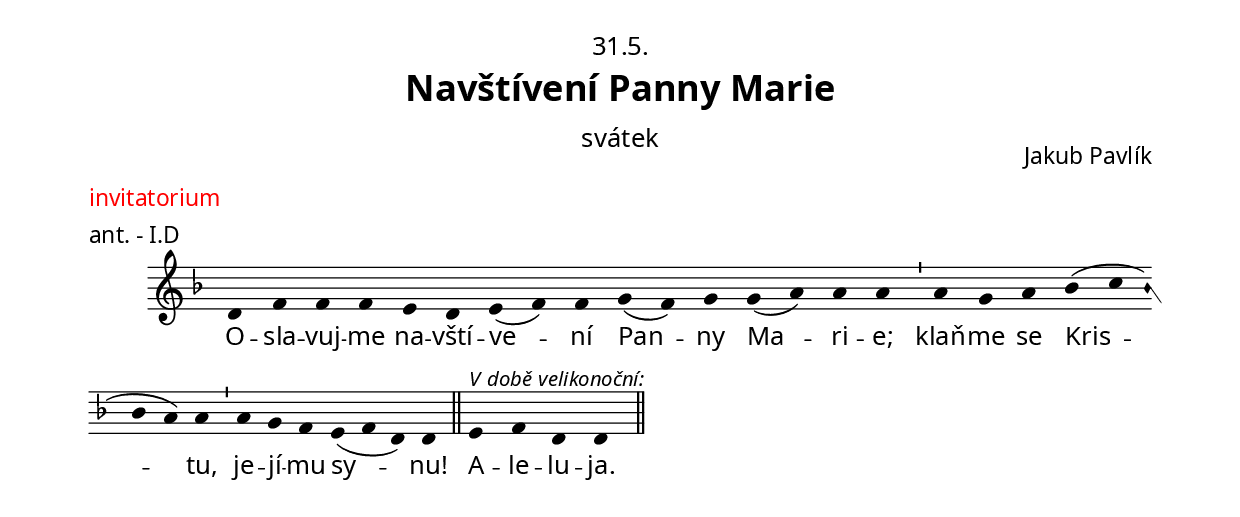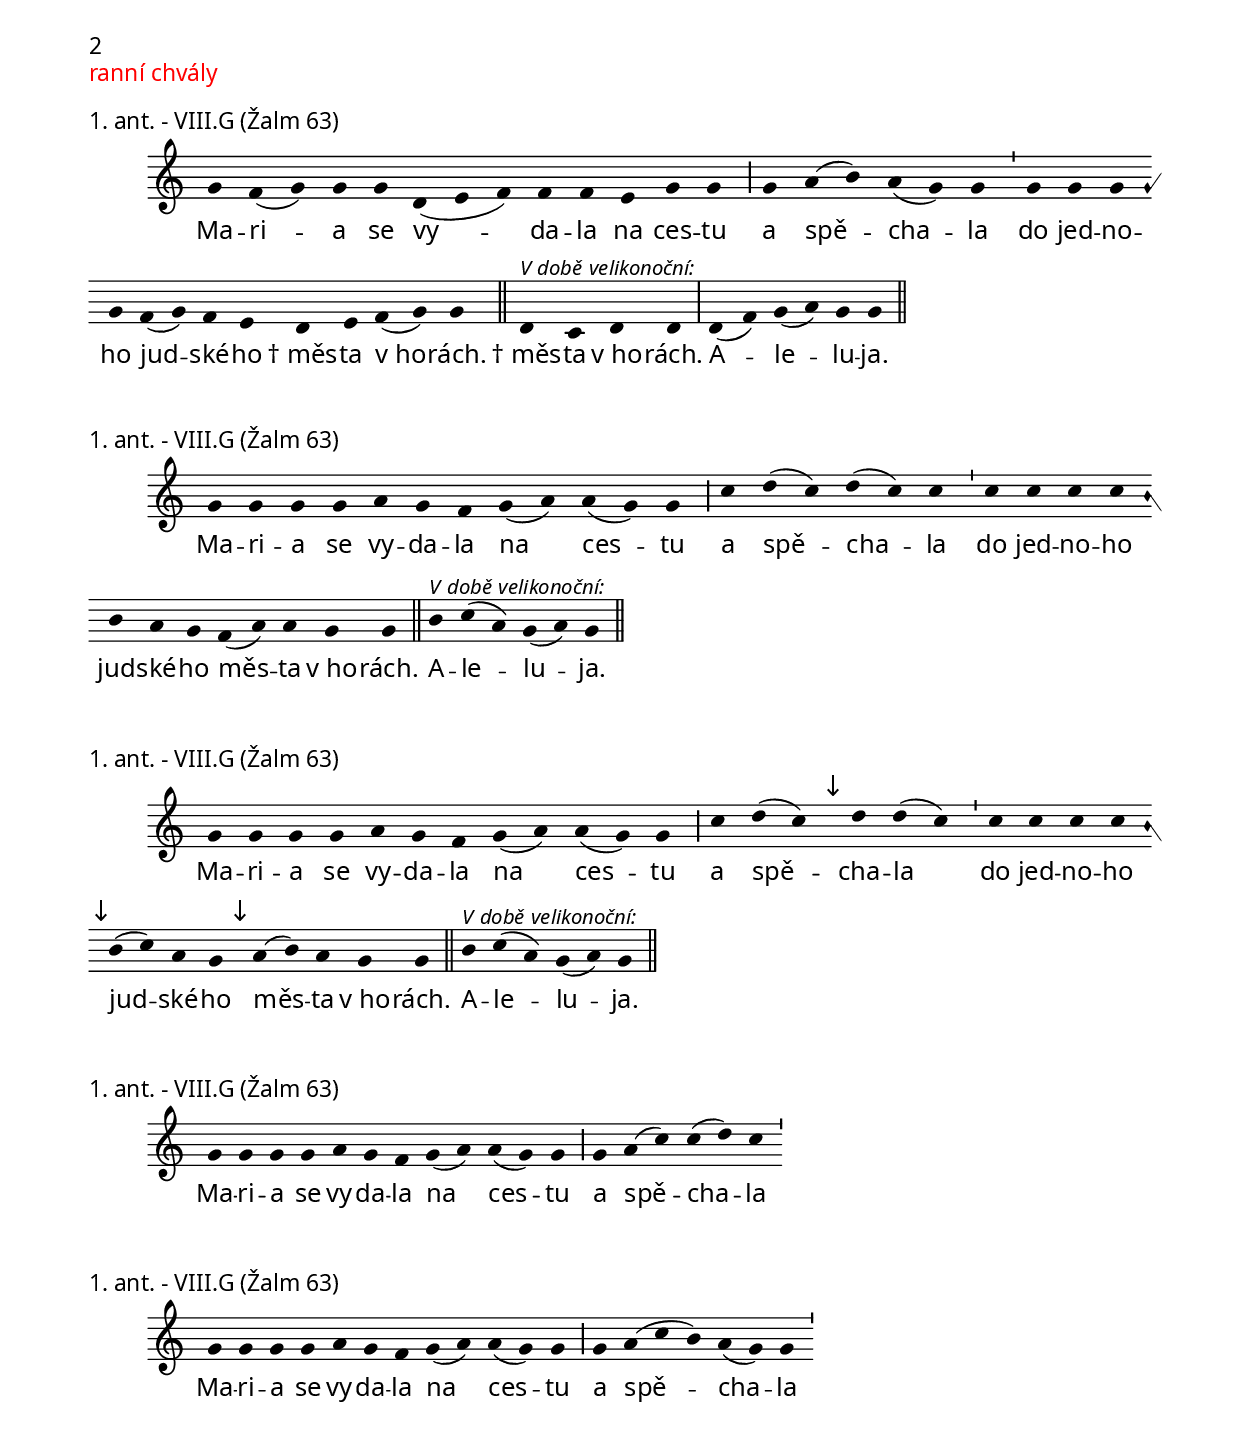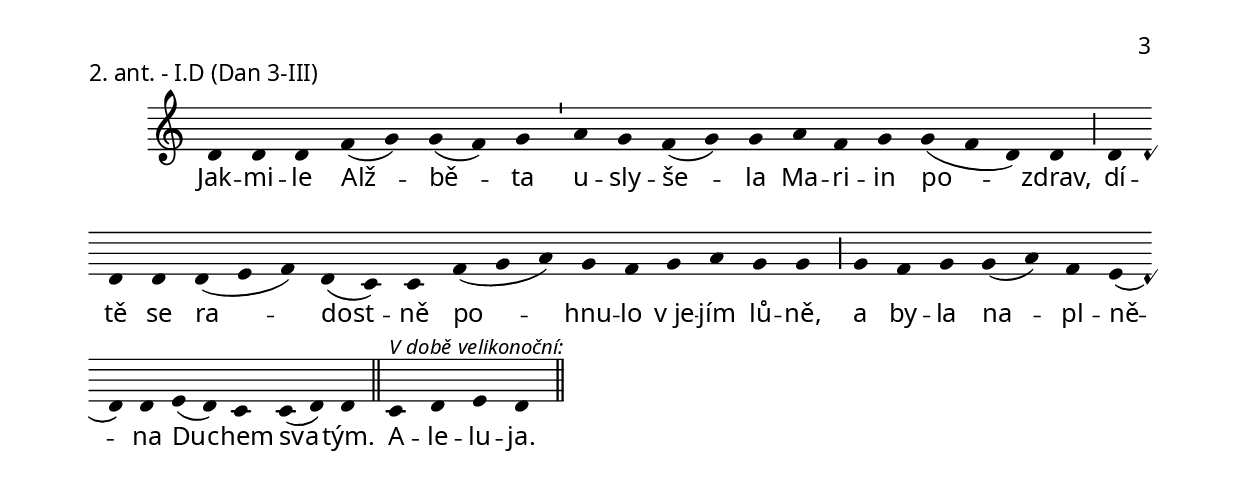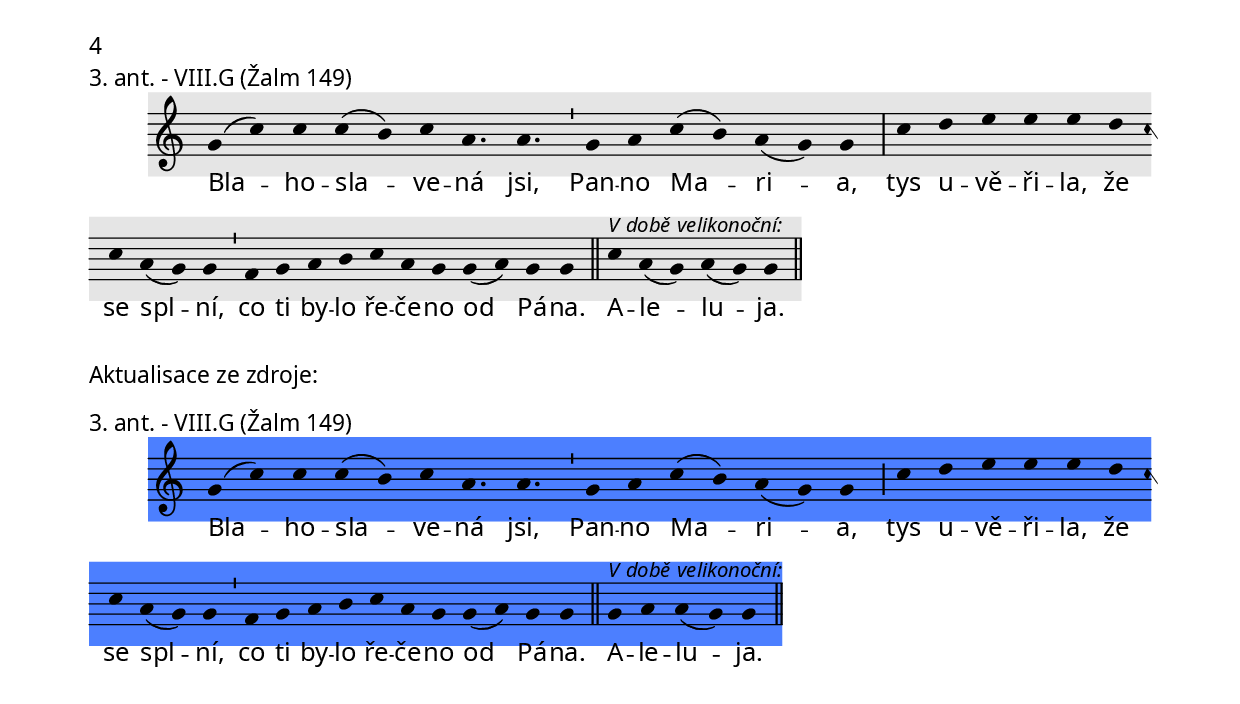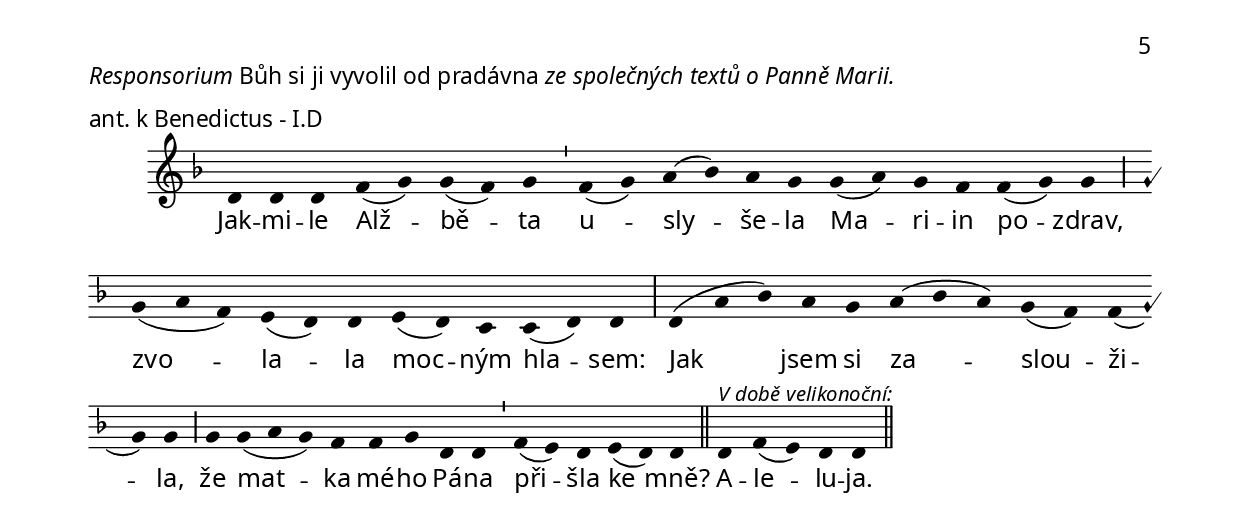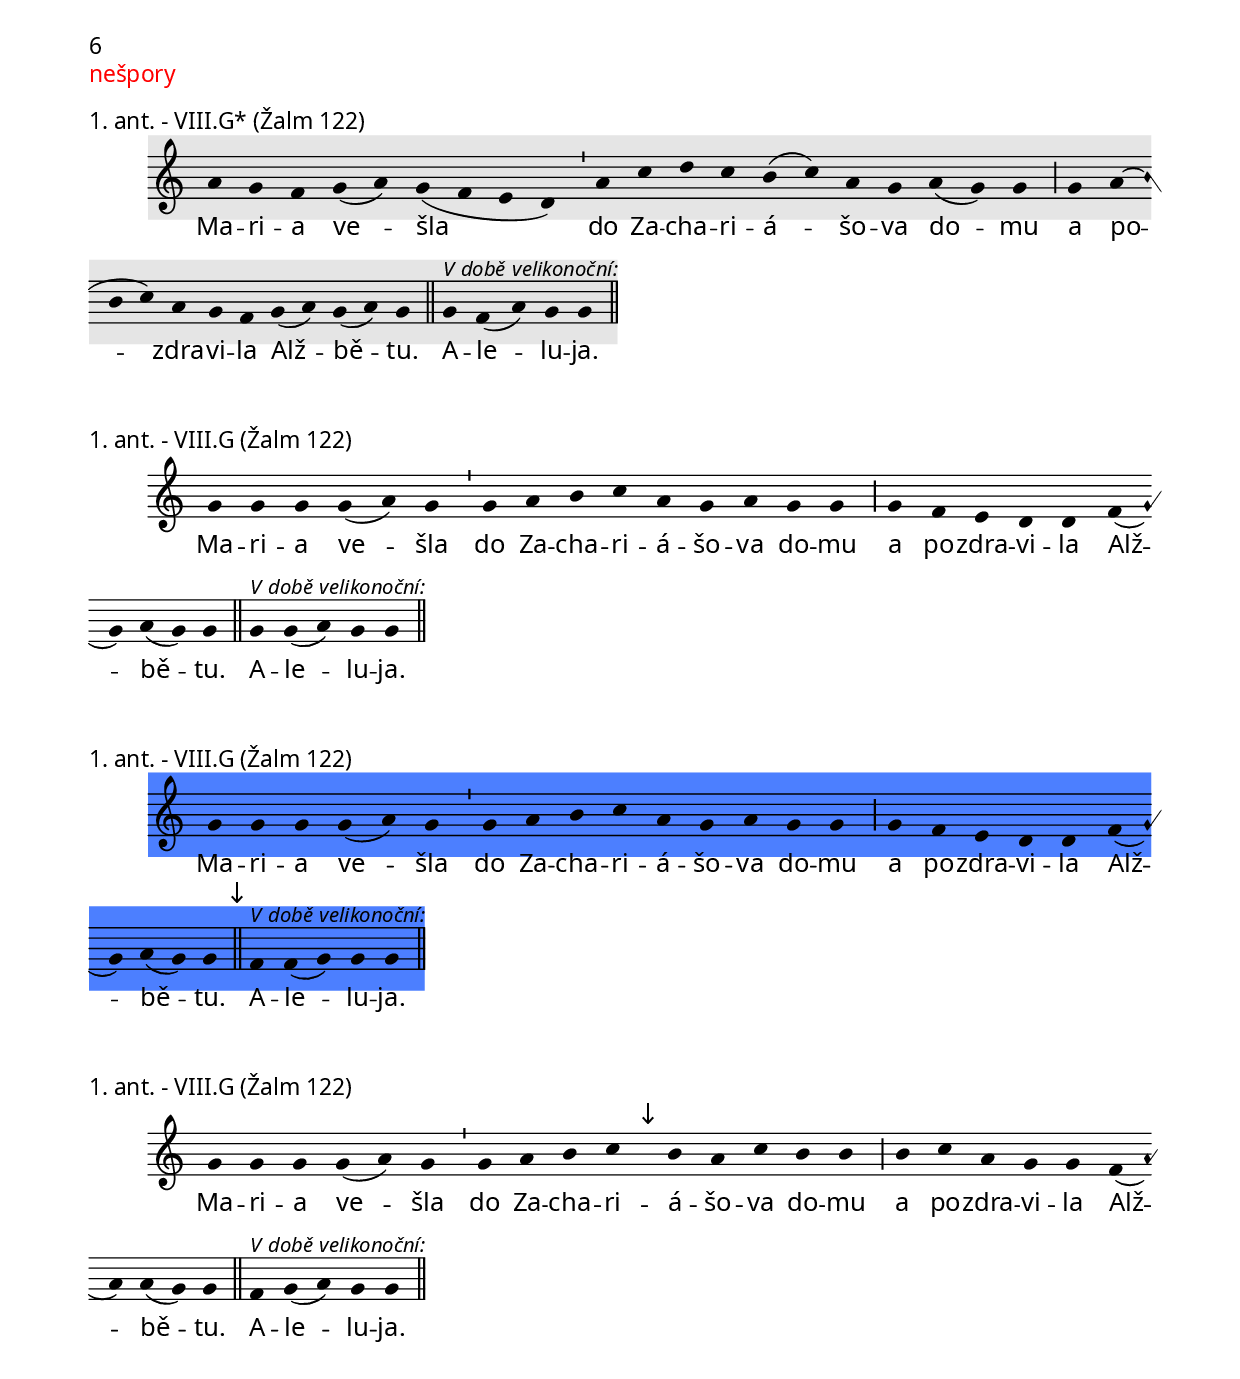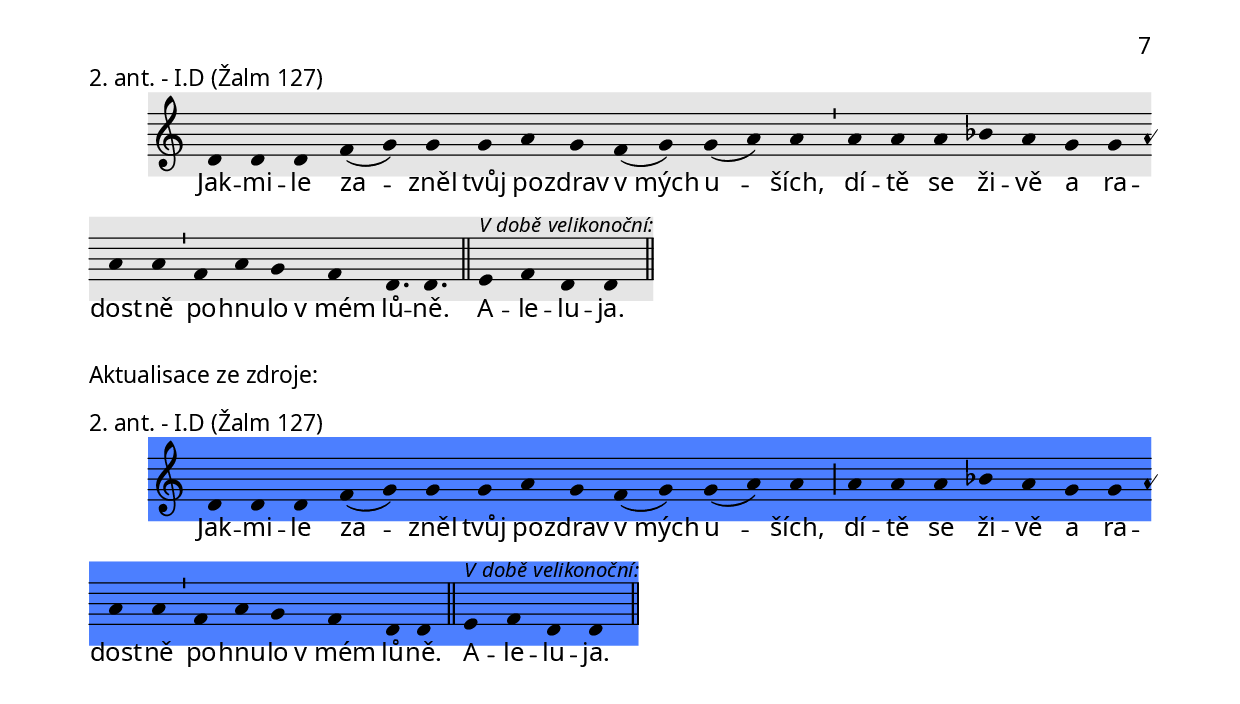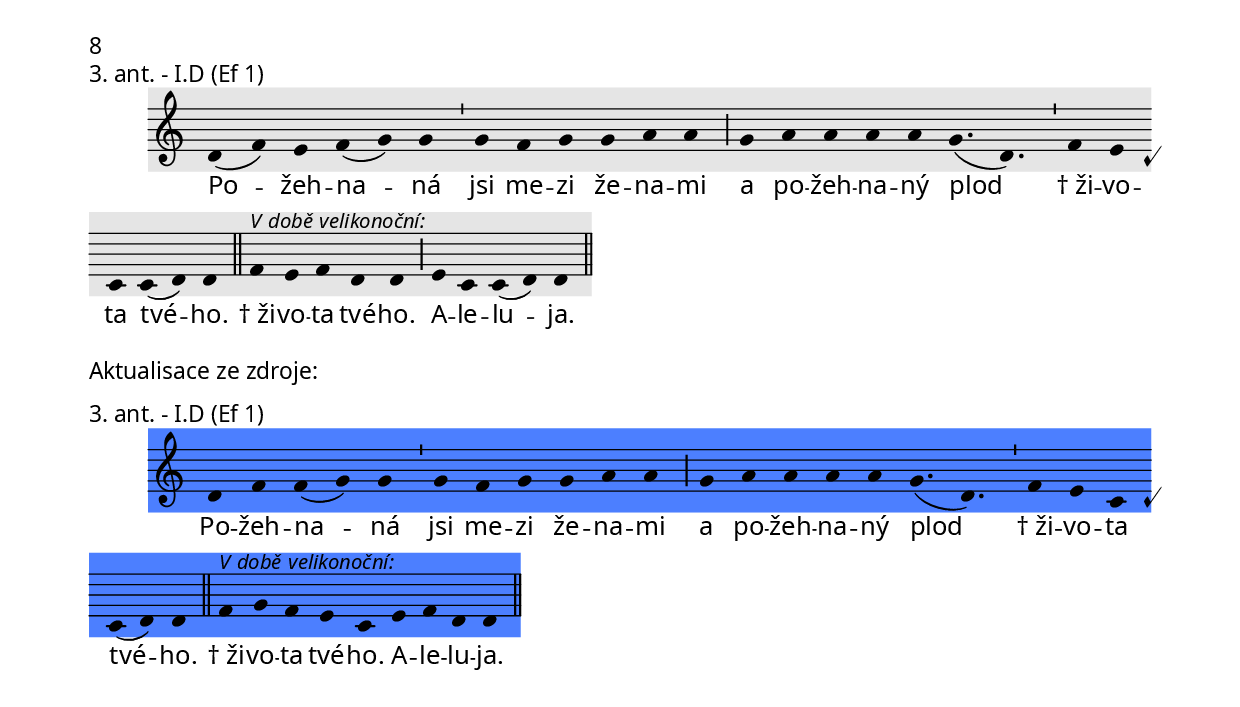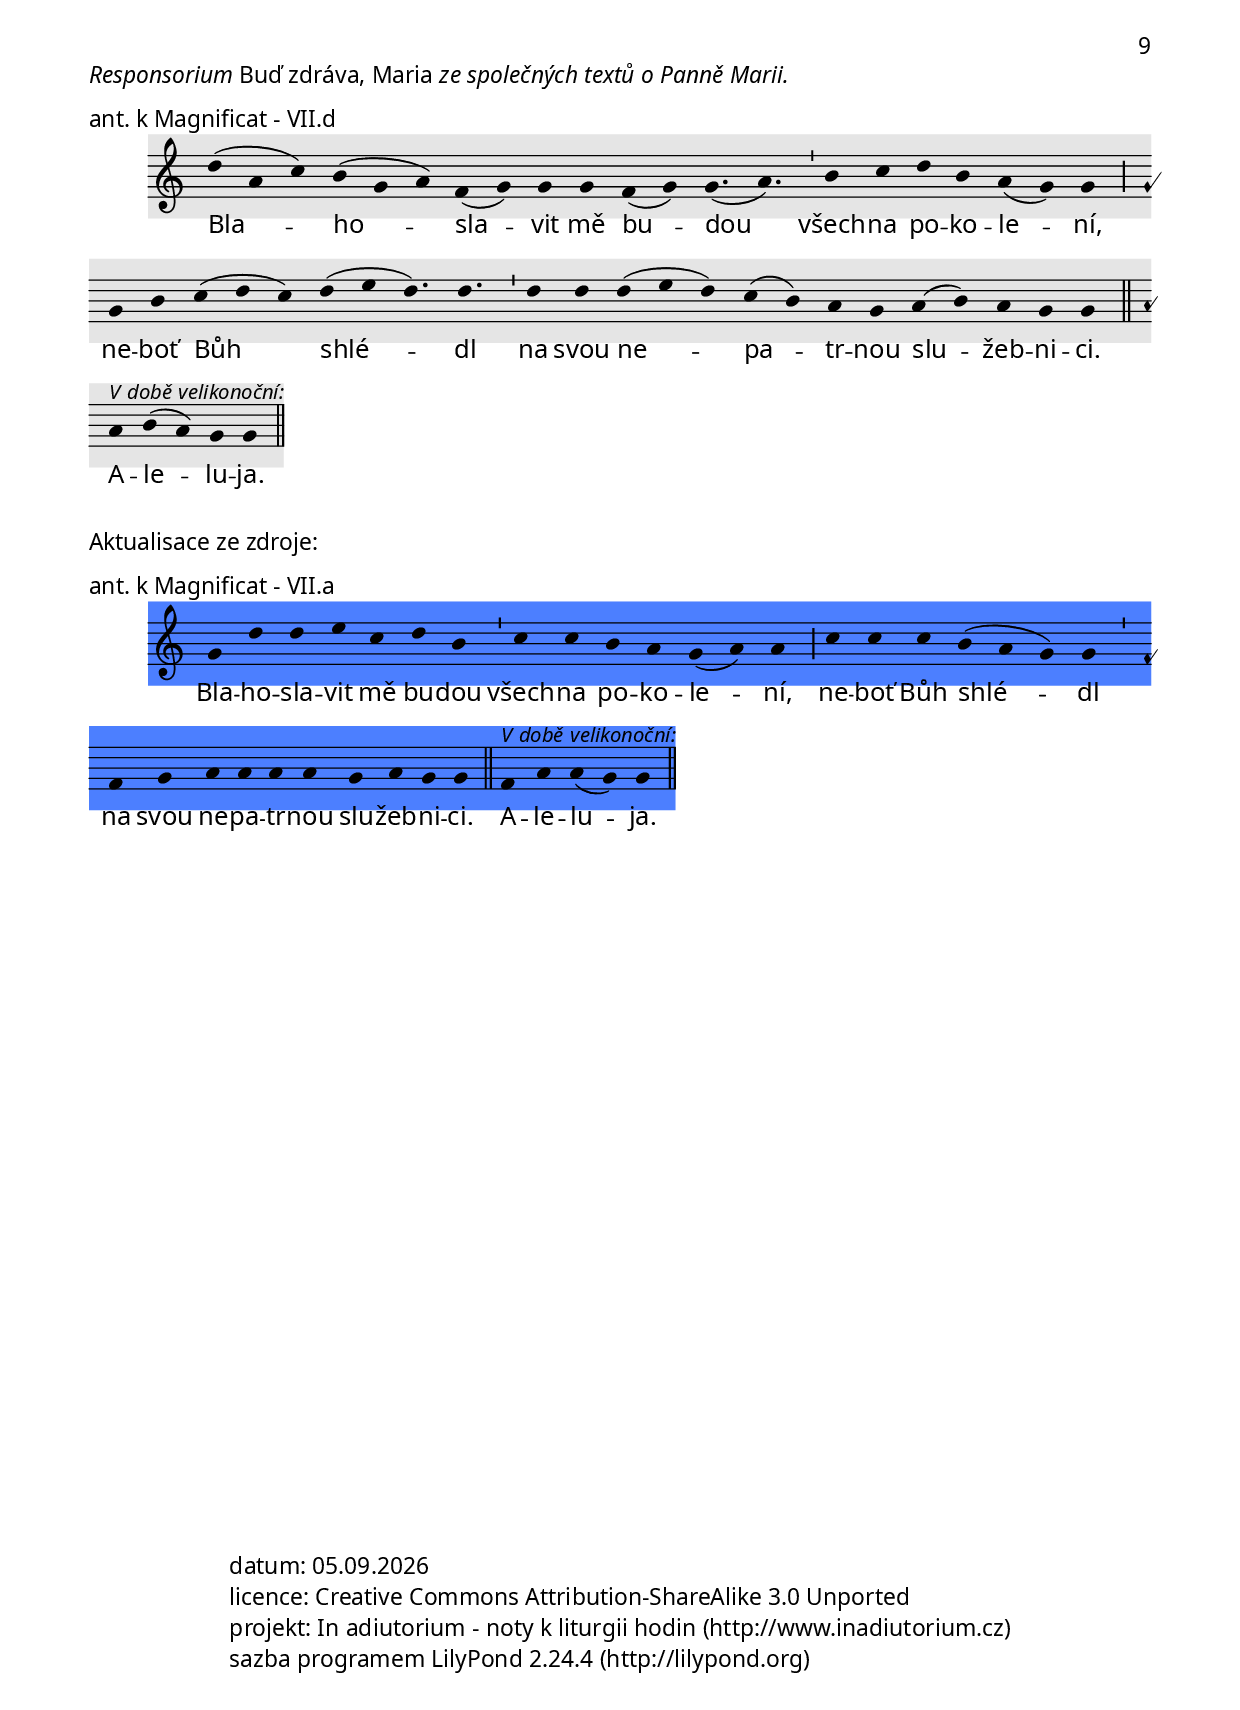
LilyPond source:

\version "2.15.37"

\include "../spolecne.ly"
\include "../dilyresponsorii.ly"

\header {
  title = \markup\titleSvatek
            "Navštívení Panny Marie"
            svátek
            31.5.
  composer = "Jakub Pavlík"
}

\markup {\nadpisHodinka {"invitatorium"}}

\score {
  \relative c' {
    \choralniRezim
    \key f \major
    d4 f f f e d e( f) f g( f) g g( a) a a \barMin
    a g a bes( c bes a) a \barMin
    a g f e( f d) d \barFinalis
    e^\markup\small\italic{V době velikonoční:} f d d \barFinalis
  }
  \addlyrics {
    O -- sla -- vuj -- me na -- vští -- ve -- ní Pan -- ny Ma -- ri -- e;
    klaň -- me se Kris -- tu, je -- jí -- mu sy -- nu!

    A -- le -- lu -- ja.
  }
  \header {
    quid = "ant."
    modus = "I"
    differentia = "D"
    psalmus = ""
    id = "invit"
    piece = \markup {\sestavTitulekBezZalmu}
  }
}

\pageBreak

\markup {\nadpisHodinka {"ranní chvály"}}

\score {
  \relative c'' {
    \choralniRezim
    g4 f( g) g g d( e f) f f e g g \barMaior
    g a( b) a( g) g \barMin g g g g f( g) f e

    d e f( g) g \barFinalis

    d^\markup\small\italic{V době velikonoční:} c d d \barMax
    d( f) g( a) g g \barFinalis
  }
  \addlyrics {
    Ma -- ri -- a se vy -- da -- la na ces -- tu
    a spě -- cha -- la do jed -- no -- ho jud -- ské -- ho

    \markup{\Dagger měs} -- ta v_ho -- rách.

    \markup{\Dagger měs} -- ta v_ho -- rách.
    A -- le -- lu -- ja.
  }
  \header {
    quid = "1. ant."
    modus = "VIII"
    differentia = "G"
    psalmus = "Žalm 63"
    placet = "R"
    id = "rch-a1"
    piece = \markup {\sestavTitulek}
  }
}

\score {
  \relative c'' {
    \choralniRezim
    g4 g g g a g f g( a) a( g) g \barMaior
    c d( c) d( c) c \barMin
    c c c c b a g f( a) a g g \barFinalis

    b^\markup\rubrVelikAleluja c( a) g( a) g \barFinalis
  }
  \addlyrics {
    Ma -- ri -- a se vy -- da -- la na ces -- tu
    a spě -- cha -- la
    do jed -- no -- ho jud -- ské -- ho
    měs -- ta v_ho -- rách.

    A -- le -- lu -- ja.
  }
  \header {
    quid = "1. ant."
    modus = "VIII"
    differentia = "G"
    psalmus = "Žalm 63"
    id = "rch-a1"
    piece = \markup {\sestavTitulek}
  }
}

\score {
  \relative c'' {
    \choralniRezim
    g4 g g g a g f g( a) a( g) g \barMaior
    c d( c) \mark\sipka d d( c) \barMin
    c c c c \mark\sipka b( c) a g \mark\sipka a( b) a g g \barFinalis

    b^\markup\rubrVelikAleluja c( a) g( a) g \barFinalis
  }
  \addlyrics {
    Ma -- ri -- a se vy -- da -- la na ces -- tu
    a spě -- cha -- la
    do jed -- no -- ho jud -- ské -- ho
    měs -- ta v_ho -- rách.

    A -- le -- lu -- ja.
  }
  \header {
    quid = "1. ant."
    modus = "VIII"
    differentia = "G"
    psalmus = "Žalm 63"
    id = "rch-a1"
    piece = \markup {\sestavTitulek}
  }
}

\score {
  \relative c'' {
    \choralniRezim
    g4 g g g a g f g( a) a( g) g \barMaior
    g a( c) c( d) c \barMin
  }
  \addlyrics {
    Ma -- ri -- a se vy -- da -- la na ces -- tu
    a spě -- cha -- la
    do jed -- no -- ho jud -- ské -- ho
    měs -- ta v_ho -- rách.

    A -- le -- lu -- ja.
  }
  \header {
    quid = "1. ant."
    modus = "VIII"
    differentia = "G"
    psalmus = "Žalm 63"
    id = "rch-a1"
    piece = \markup {\sestavTitulek}
  }
}

\score {
  \relative c'' {
    \choralniRezim
    g4 g g g a g f g( a) a( g) g \barMaior
    g a( c b) a( g) g \barMin
  }
  \addlyrics {
    Ma -- ri -- a se vy -- da -- la na ces -- tu
    a spě -- cha -- la
    do jed -- no -- ho jud -- ské -- ho
    měs -- ta v_ho -- rách.

    A -- le -- lu -- ja.
  }
  \header {
    quid = "1. ant."
    modus = "VIII"
    differentia = "G"
    psalmus = "Žalm 63"
    id = "rch-a1"
    piece = \markup {\sestavTitulek}
  }
}

\pageBreak

\score {
  \relative c' {
    \choralniRezim
    d4 d d f( g) g( f) g \barMin a g f( g) g a f g g( f d) d \barMaior
    d d d d( e f) d( c) c f( g a) g f g a g g \barMaior
    g f g g( a) f e( d) d e( d) c c( d) d \barFinalis

    c^\markup\rubrVelikAleluja d e d \barFinalis
  }
  \addlyrics {
    Jak -- mi -- le Alž -- bě -- ta u -- sly -- še -- la Ma -- ri -- in po -- zdrav,
    dí -- tě se ra -- dost -- ně po -- hnu -- lo v_je -- jím lů -- ně,
    a by -- la na -- pl -- ně -- na Du -- chem sva -- tým.

    A -- le -- lu -- ja.
  }
  \header {
    quid = "2. ant."
    modus = "I"
    differentia = "D"
    psalmus = "Dan 3-III"
    id = "rch-a2"
    piece = \markup {\sestavTitulek}
  }
}

\pageBreak

\score {
  \relative c'' {
    \zvyraznovacSedy
    \choralniRezim
    g4( c) c c( b) c a4. a \barMin g4 a c( b) a( g) g \barMax
    c d e e e d c a( g) g \barMin f g a b c a g g( a) g g \barFinalis
    c^\markup\small\italic{V době velikonoční:} a( g) a( g) g \barFinalis
  }
  \addlyrics {
    Bla -- ho -- sla -- ve -- ná jsi, Pan -- no Ma -- ri -- a,
    tys u -- vě -- ři -- la, že se spl -- ní,
    co ti by -- lo ře -- če -- no od Pá -- na.

    A -- le -- lu -- ja.
  }
  \header {
    quid = "3. ant."
    modus = "VIII"
    differentia = "G"
    psalmus = "Žalm 149"
    fons = "společné texty o P.M., 2. nešp., k Magnificat"
    fial = "commune/commune_maria.ly#2ne-amag"
    id = "rch-a3"
    piece = \markup {\sestavTitulek}
  }
}

\markup{
  Aktualisace ze zdroje:
}

\score {
  \relative c'' {
    \zvyraznovacModry
    \choralniRezim
    g4( c) c c( b) c a4. a \barMin g4 a c( b) a( g) g \barMaior
    c d e e e d c a( g) g \barMin f g a b c a g g( a) g g \barFinalis
    g^\markup\rubrVelikAleluja a a( g) g \barFinalis
  }
  \addlyrics {
    Bla -- ho -- sla -- ve -- ná jsi, Pan -- no Ma -- ri -- a,
    tys u -- vě -- ři -- la, že se spl -- ní,
    co ti by -- lo ře -- če -- no od Pá -- na.

    A -- le -- lu -- ja.
  }
  \header {
    quid = "3. ant."
    modus = "VIII"
    differentia = "G"
    psalmus = "Žalm 149"
    fial = "commune/commune_maria.ly#2ne-amag"
    id = "rch-a3"
    piece = \markup {\sestavTitulek}
  }
}

\pageBreak

\markup\justify\italic{
  Responsorium \upright{Bůh si ji vyvolil od pradávna}
  ze společných textů o Panně Marii.
}

\score {
  \relative c' {
    \choralniRezim
    \key f \major
    d4 d d f( g) g( f) g \barMin f( g) a( bes) a g g( a) g f f( g) g \barMaior
    g( a f) e( d) d e( d) c c( d) d \barMax
    d( a' bes) a g a( bes a) g( f) f( g) g \barMaior
    g g( a g) f f g d d \barMin f( e) d e( d) d \barFinalis

    d^\markup\rubrVelikAleluja f( e) d d \barFinalis
  }
  \addlyrics {
    Jak -- mi -- le Alž -- bě -- ta u -- sly -- še -- la Ma -- ri -- in po -- zdrav,
    zvo -- la -- la moc -- ným hla -- sem:
    Jak jsem si za -- slou -- ži -- la,
    že mat -- ka mé -- ho Pá -- na při -- šla ke mně?

    A -- le -- lu -- ja.
  }
  \header {
    quid = "ant. k Benedictus"
    modus = "I"
    differentia = "D"
    psalmus = ""
    id = "rch-aben"
    fons = "srov. tady 2. ant."
    piece = \markup {\sestavTitulekBezZalmu}
  }
}

\pageBreak

\markup {\nadpisHodinka {"nešpory"}}

\score {
  \relative c'' {
    \zvyraznovacSedy
    \choralniRezim
    a4 g f g( a) g( f e d) \barMin a' c d c b( c) a g a( g) g \barMaior
    g a( b c) a g f g( a) g( a) g \barFinalis

    g^\markup\rubrVelikAleluja f( a) g g \barFinalis
  }
  \addlyrics {
    Ma -- ri -- a ve -- šla do Za -- cha -- ri -- á -- šo -- va do -- mu
    a po -- zdra -- vi -- la Alž -- bě -- tu.

    A -- le -- lu -- ja.
  }
  \header {
    quid = "1. ant."
    modus = "VIII"
    differentia = "G*"
    psalmus = "Žalm 122"
    id = "ne-a1"
    piece = \markup {\sestavTitulek}
  }
}

\score {
  \relative c'' {
    \choralniRezim
    g4 g g g( a) g \barMin
    g a b c a g a g g \barMaior
    g f e d d f( g) a( g) g \barFinalis

    g^\markup\rubrVelikAleluja g( a) g g \barFinalis
  }
  \addlyrics {
    Ma -- ri -- a ve -- šla
    do Za -- cha -- ri -- á -- šo -- va do -- mu
    a po -- zdra -- vi -- la Alž -- bě -- tu.

    A -- le -- lu -- ja.
  }
  \header {
    quid = "1. ant."
    modus = "VIII"
    differentia = "G"
    psalmus = "Žalm 122"
    id = "ne-a1"
    piece = \markup {\sestavTitulek}
  }
}

\score {
  \relative c'' {
    \zvyraznovacModry
    \choralniRezim
    g4 g g g( a) g \barMin
    g a b c a g a g g \barMaior
    g f e d d f( g) a( g) g \barFinalis

    \mark\sipka f^\markup\rubrVelikAleluja f( g) g g \barFinalis
  }
  \addlyrics {
    Ma -- ri -- a ve -- šla
    do Za -- cha -- ri -- á -- šo -- va do -- mu
    a po -- zdra -- vi -- la Alž -- bě -- tu.

    A -- le -- lu -- ja.
  }
  \header {
    quid = "1. ant."
    modus = "VIII"
    differentia = "G"
    psalmus = "Žalm 122"
    id = "ne-a1"
    piece = \markup {\sestavTitulek}
  }
}

\score {
  \relative c'' {
    \choralniRezim
    g4 g g g( a) g \barMin
    g a b c \mark\sipka b a c b b \barMaior
    b c a g g f( a) a( g) g \barFinalis

    f^\markup\rubrVelikAleluja g( a) g g \barFinalis
  }
  \addlyrics {
    Ma -- ri -- a ve -- šla
    do Za -- cha -- ri -- á -- šo -- va do -- mu
    a po -- zdra -- vi -- la Alž -- bě -- tu.

    A -- le -- lu -- ja.
  }
  \header {
    quid = "1. ant."
    modus = "VIII"
    differentia = "G"
    psalmus = "Žalm 122"
    id = "ne-a1"
    piece = \markup {\sestavTitulek}
  }
}

\pageBreak

\score {
    \relative c' {
      \zvyraznovacSedy
      \choralniRezim
      d4 d d f( g) g g a g f( g) g( a) a \barMin
      a a a bes a g g a a \barMin
      f a g f d4. d \barFinalis

      e4^\markup\rubrVelikAleluja f d d \barFinalis
    }
    \addlyrics {
      Jak -- mi -- le za -- zněl tvůj po -- zdrav v_mých u -- ších,
      dí -- tě se ži -- vě a ra -- dost -- ně
      po -- hnu -- lo v_mém lů -- ně.

      A -- le -- lu -- ja.
    }
    \header {
      quid = "2. ant."
      modus = "I"
      differentia = "D"
      psalmus = "Žalm 127"
      fons = "advent, předvánoční týden, 22.12., k Benedictus; přidáno aleluja"
      fial = "antifony/advent_predvanocni_datum.ly#predvanocni-22-ben?+aleluja"
      id = "ne-a2"
      piece = \markup {\sestavTitulek}
    }
  }

\markup{Aktualisace ze zdroje:}

\score {
  \relative c' {
    \zvyraznovacModry
    \choralniRezim
    d4 d d f( g) g g a g f( g) g( a) a \barMaior
    a a a bes a g g a a \barMin
    f a g f d d \barFinalis

    e4^\markup\rubrVelikAleluja f d d \barFinalis
  }
  \addlyrics {
    Jak -- mi -- le za -- zněl tvůj po -- zdrav v_mých u -- ších,
    dí -- tě se ži -- vě a ra -- dost -- ně
    po -- hnu -- lo v_mém lů -- ně.

    A -- le -- lu -- ja.
  }
  \header {
    quid = "2. ant."
    modus = "I"
    differentia = "D"
    psalmus = "Žalm 127"
    fons = "advent, předvánoční týden, 22.12., k Benedictus; přidáno aleluja"
    fial = "antifony/advent_predvanocni_datum.ly#predvanocni-22-ben?+aleluja"
    id = "ne-a2"
    piece = \markup {\sestavTitulek}
  }
}

\pageBreak

\score {
  \relative c' {
    \zvyraznovacSedy
    \choralniRezim
    d( f) e f( g) g \barMin g f g g a a \barMaior
    g a a a a g4.( d) \barMin f4 e c c( d) d \barFinalis
    f^\markup\rubrVelikAleluja e f d d \barMaior e c c( d) d \barFinalis
  }
  \addlyrics {
    Po -- žeh -- na -- ná jsi me -- zi že -- na -- mi
    a po -- žeh -- na -- ný plod \markup{\Dagger ži} -- vo -- ta tvé -- ho.

    \markup{\Dagger ži} -- vo -- ta tvé -- ho. A -- le -- lu -- ja.
  }
  \header {
    quid = "3. ant."
    modus = "I"
    differentia = "D"
    psalmus = "Ef 1"
    fons = "spol. texty o P.M., 2. nešp., 3. ant."
    fial = "commune/commune_maria.ly#2ne-a3"
    id = "ne-a3"
    piece = \markup {\sestavTitulek}
  }
}

\markup{Aktualisace ze zdroje:}

\score {
  \relative c' {
    \zvyraznovacModry
    \choralniRezim
    d f f( g) g \barMin g f g g a a \barMaior
    g a a a a g4.( d) \barMin f4 e c c( d) d \barFinalis
    f^\markup\rubrVelikAleluja g f e c e f d d \barFinalis
  }
  \addlyrics {
    Po -- žeh -- na -- ná jsi me -- zi že -- na -- mi
    a po -- žeh -- na -- ný plod \markup{\Dagger ži} -- vo -- ta tvé -- ho.

    \markup{\Dagger ži} -- vo -- ta tvé -- ho. A -- le -- lu -- ja.
  }
  \header {
    quid = "3. ant."
    modus = "I"
    differentia = "D"
    psalmus = "Ef 1"
    fons = "spol. texty o P.M., 2. nešp., 3. ant."
    fial = "commune/commune_maria.ly#2ne-a3"
    id = "ne-a3"
    piece = \markup {\sestavTitulek}
  }
}

\pageBreak

\markup\justify\italic{
  Responsorium \upright{Buď zdráva, Maria}
  ze společných textů o Panně Marii.
}

\score {
  \relative c'' {
    \zvyraznovacSedy
    \choralniRezim
    d4( a c) b( g a) f( g) g g f( g) g4.( a) \barMin
    b4 c d b a( g) g \barMaior
    g b c( d c) d( e d4.) d \barMin
    d4 d d( e d) c( b) a g a( b) a g g \barFinalis

    a^\markup\rubrVelikAleluja b( a) g g \barFinalis
  }
  \addlyrics {
    Bla -- ho -- sla -- vit mě bu -- dou všech -- na po -- ko -- le -- ní,
    ne -- boť Bůh shlé -- dl na svou ne -- pa -- tr -- nou slu -- žeb -- ni -- ci.

    A -- le -- lu -- ja.
  }
  \header {
    quid = "ant. k Magnificat"
    modus = "VII"
    differentia = "d"
    psalmus = "Magnificat"
    id = "ne-amag"
    fial = "commune/commune_maria.ly#1ne-amag2"
    piece = \markup {\sestavTitulekBezZalmu}
  }
}

\markup{Aktualisace ze zdroje:}

\score {
  \relative c'' {
    \zvyraznovacModry
    \choralniRezim
    g4 d' d e c d b \barMin
    c c b a g( a) a \barMaior
    c c c b( a g) g \barMin
    f g a a a a g a g g \barFinalis

    f^\markup\rubrVelikAleluja a a( g) g \barFinalis
  }
  \addlyrics {
    Bla -- ho -- sla -- vit mě bu -- dou
    všech -- na po -- ko -- le -- ní,
    ne -- boť Bůh shlé -- dl
    na svou ne -- pa -- tr -- nou slu -- žeb -- ni -- ci.

    A -- le -- lu -- ja.
  }
  \header {
    quid = "ant. k Magnificat"
    modus = "VII"
    differentia = "a"
    psalmus = "Magnificat"
    id = "ne-amag"
    fial = "commune/commune_maria.ly#1ne-amag2"
    piece = \markup {\sestavTitulekBezZalmu}
  }
}